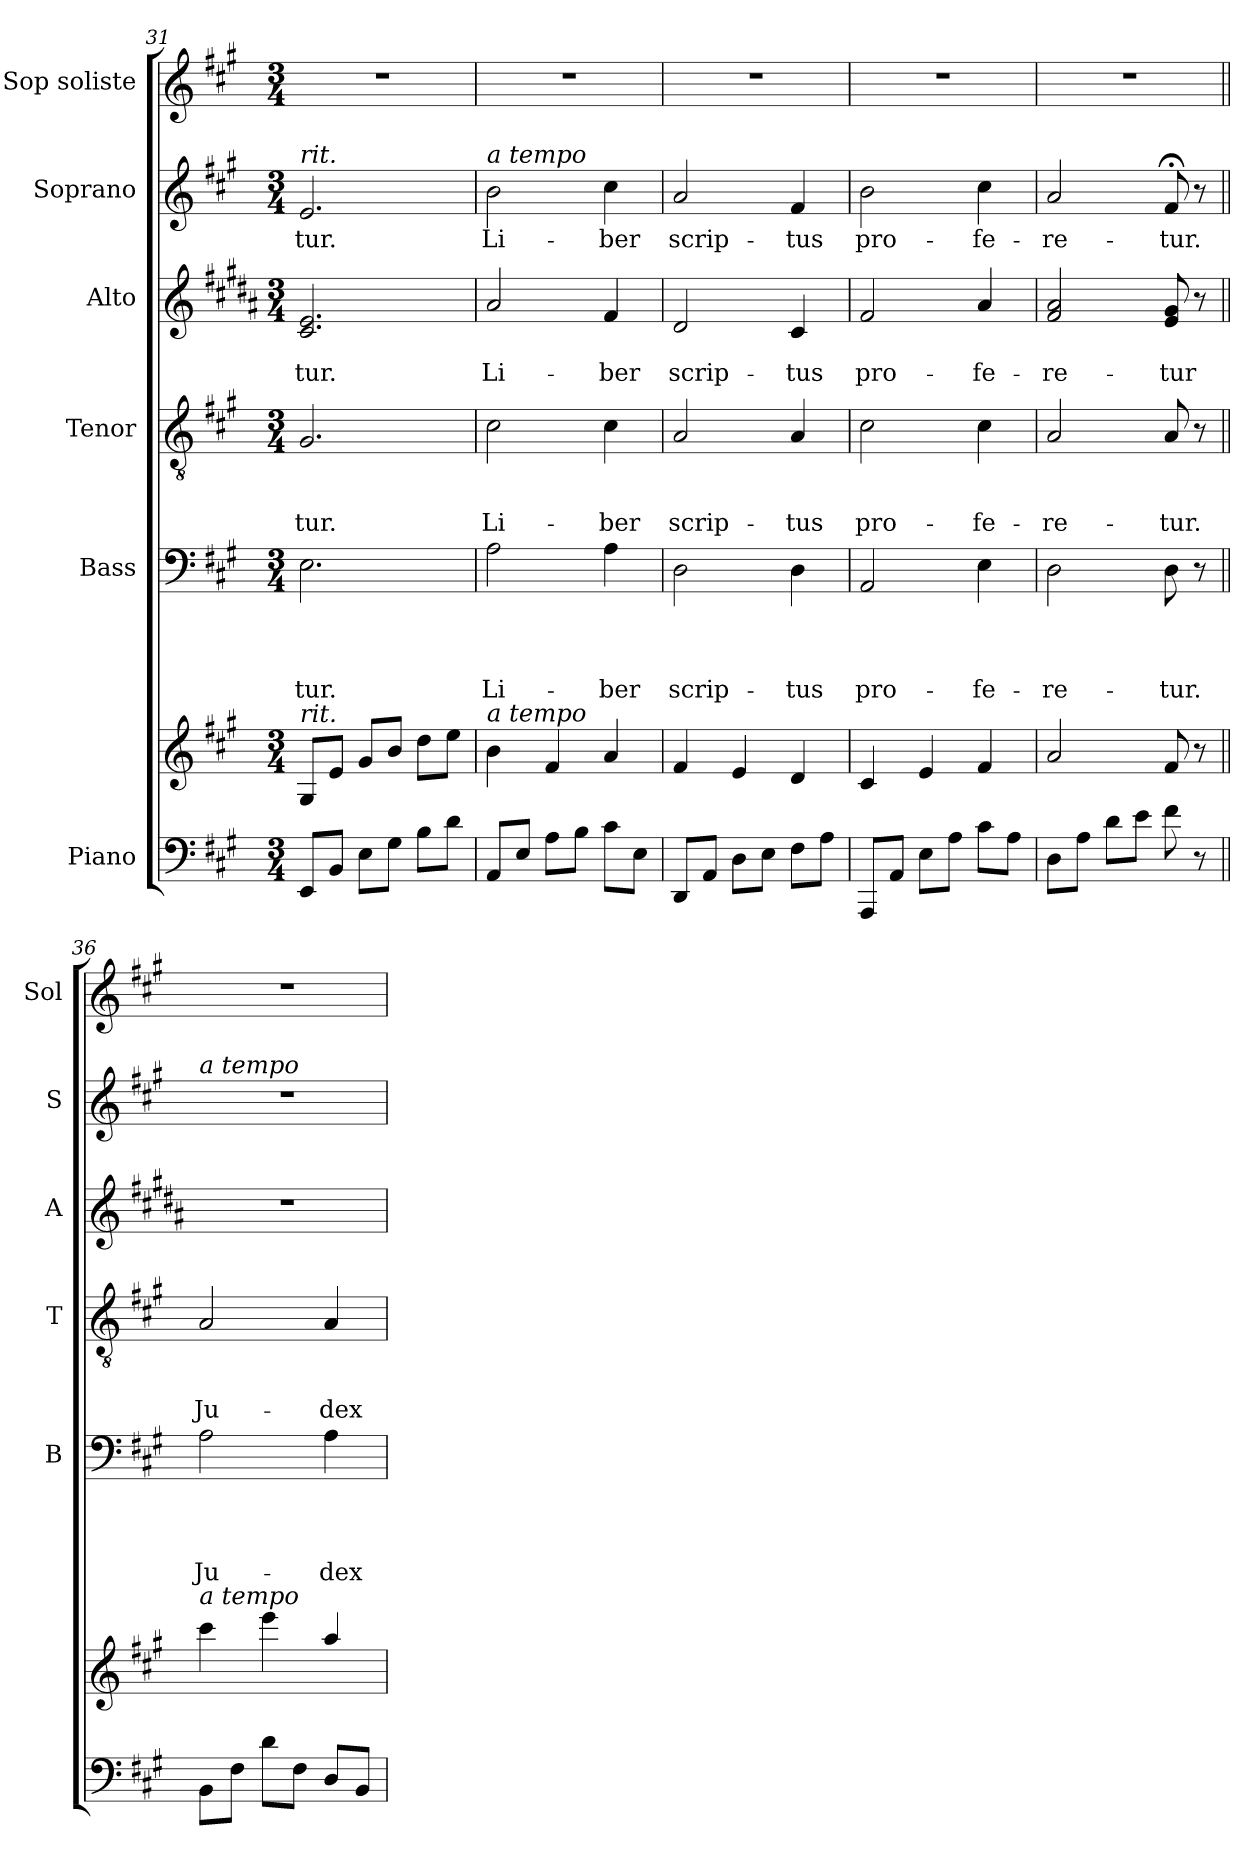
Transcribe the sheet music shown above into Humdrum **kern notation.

**kern	**kern	**kern	**text	**text	**text	**text	**kern	**text	**text	**text	**kern	**text	**text	**kern	**text	**kern
*part6	*part6	*part5	*part5	*part5	*part5	*part5	*part4	*part4	*part4	*part4	*part3	*part3	*part3	*part2	*part2	*part1
*staff7	*staff6	*staff5	*staff5	*staff5	*staff5	*staff5	*staff4	*staff4	*staff4	*staff4	*staff3	*staff3	*staff3	*staff2	*staff2	*staff1
*I"Piano	*	*I"Bass	*	*	*	*	*I"Tenor	*	*	*	*I"Alto	*	*	*I"Soprano	*	*I"Sop soliste
*	*	*I'B	*	*	*	*	*I'T	*	*	*	*I'A	*	*	*I'S	*	*I'Sol
*clefF4	*clefG2	*clefF4	*	*	*	*	*clefGv2	*	*	*	*clefG2	*	*	*clefG2	*	*clefG2
*	*	*	*	*	*	*	*	*	*	*	*ITrd1c2	*	*	*	*	*
*k[f#c#g#]	*k[f#c#g#]	*k[f#c#g#]	*	*	*	*	*k[f#c#g#]	*	*	*	*k[f#c#g#]	*	*	*k[f#c#g#]	*	*k[f#c#g#]
*A:	*A:	*A:	*	*	*	*	*A:	*	*	*	*A:	*	*	*A:	*	*A:
*M3/4	*M3/4	*M3/4	*	*	*	*	*M3/4	*	*	*	*M3/4	*	*	*M3/4	*	*M3/4
=31	=31	=31	=31	=31	=31	=31	=31	=31	=31	=31	=31	=31	=31	=31	=31	=31
!	!	!	!	!	!	!LO:LY:b	!	!	!	!	!	!	!	!	!	!
!	!	!	!	!	!	!	!	!	!	!LO:LY:b	!	!	!	!	!	!
!	!	!	!	!	!	!	!	!	!	!	!	!	!LO:LY:b	!	!	!
!	!	!	!	!	!	!	!	!	!	!	!	!	!	!LO:TX:a:i:t=rit.	!	!
!	!LO:TX:a:i:t=rit.	!	!	!	!	!	!	!	!	!	!	!	!	!	!	!
!	!	!	!	!	!	!	!	!	!	!	!	!	!	!	!LO:LY:b	!
8EE/L	8G#/L	2.E\	.	.	.	-tur.	2.G#/	.	.	-tur.	2.B/ 2.d/	.	-tur.	2.e/	-tur.	2.r
8BB/J	8e/J	.	.	.	.	.	.	.	.	.	.	.	.	.	.	.
8E\L	8g#/L	.	.	.	.	.	.	.	.	.	.	.	.	.	.	.
8G#\J	8b/J	.	.	.	.	.	.	.	.	.	.	.	.	.	.	.
8B\L	8dd\L	.	.	.	.	.	.	.	.	.	.	.	.	.	.	.
8d\J	8ee\J	.	.	.	.	.	.	.	.	.	.	.	.	.	.	.
=32	=32	=32	=32	=32	=32	=32	=32	=32	=32	=32	=32	=32	=32	=32	=32	=32
!	!	!	!	!	!	!LO:LY:b	!	!	!	!	!	!	!	!	!	!
!	!	!	!	!	!	!	!	!	!	!LO:LY:b	!	!	!	!	!	!
!	!	!	!	!	!	!	!	!	!	!	!	!	!LO:LY:b	!	!	!
!	!	!	!	!	!	!	!	!	!	!	!	!	!	!LO:TX:a:i:t=a tempo	!	!
!	!LO:TX:a:i:t=a tempo	!	!	!	!	!	!	!	!	!	!	!	!	!	!	!
!	!	!	!	!	!	!	!	!	!	!	!	!	!	!	!LO:LY:b	!
8AA/L	4b\	2A\	.	.	.	Li-	2c#\	.	.	Li-	2g#/	.	Li-	2b\	Li-	2.r
8E/J	.	.	.	.	.	.	.	.	.	.	.	.	.	.	.	.
8A\L	4f#/	.	.	.	.	.	.	.	.	.	.	.	.	.	.	.
8B\J	.	.	.	.	.	.	.	.	.	.	.	.	.	.	.	.
!	!	!	!	!	!	!LO:LY:b	!	!	!	!	!	!	!	!	!	!
!	!	!	!	!	!	!	!	!	!	!LO:LY:b	!	!	!	!	!	!
!	!	!	!	!	!	!	!	!	!	!	!	!	!LO:LY:b	!	!	!
!	!	!	!	!	!	!	!	!	!	!	!	!	!	!	!LO:LY:b	!
8c#\L	4a/	4A\	.	.	.	-ber	4c#\	.	.	-ber	4e/	.	-ber	4cc#\	-ber	.
8E\J	.	.	.	.	.	.	.	.	.	.	.	.	.	.	.	.
=33	=33	=33	=33	=33	=33	=33	=33	=33	=33	=33	=33	=33	=33	=33	=33	=33
!	!	!	!	!	!	!LO:LY:b	!	!	!	!	!	!	!	!	!	!
!	!	!	!	!	!	!	!	!	!	!LO:LY:b	!	!	!	!	!	!
!	!	!	!	!	!	!	!	!	!	!	!	!	!LO:LY:b	!	!	!
!	!	!	!	!	!	!	!	!	!	!	!	!	!	!	!LO:LY:b	!
8DD/L	4f#/	2D\	.	.	.	scrip-	2A/	.	.	scrip-	2c#/	.	scrip-	2a/	scrip-	2.r
8AA/J	.	.	.	.	.	.	.	.	.	.	.	.	.	.	.	.
8D\L	4e/	.	.	.	.	.	.	.	.	.	.	.	.	.	.	.
8E\J	.	.	.	.	.	.	.	.	.	.	.	.	.	.	.	.
!	!	!	!	!	!	!LO:LY:b	!	!	!	!	!	!	!	!	!	!
!	!	!	!	!	!	!	!	!	!	!LO:LY:b	!	!	!	!	!	!
!	!	!	!	!	!	!	!	!	!	!	!	!	!LO:LY:b	!	!	!
!	!	!	!	!	!	!	!	!	!	!	!	!	!	!	!LO:LY:b	!
8F#\L	4d/	4D\	.	.	.	-tus	4A/	.	.	-tus	4B/	.	-tus	4f#/	-tus	.
8A\J	.	.	.	.	.	.	.	.	.	.	.	.	.	.	.	.
=34	=34	=34	=34	=34	=34	=34	=34	=34	=34	=34	=34	=34	=34	=34	=34	=34
!	!	!	!	!	!	!LO:LY:b	!	!	!	!	!	!	!	!	!	!
!	!	!	!	!	!	!	!	!	!	!LO:LY:b	!	!	!	!	!	!
!	!	!	!	!	!	!	!	!	!	!	!	!	!LO:LY:b	!	!	!
!	!	!	!	!	!	!	!	!	!	!	!	!	!	!	!LO:LY:b	!
8AAA/L	4c#/	2AA/	.	.	.	pro-	2c#\	.	.	pro-	2e/	.	pro-	2b\	pro-	2.r
8AA/J	.	.	.	.	.	.	.	.	.	.	.	.	.	.	.	.
8E\L	4e/	.	.	.	.	.	.	.	.	.	.	.	.	.	.	.
8A\J	.	.	.	.	.	.	.	.	.	.	.	.	.	.	.	.
!	!	!	!	!	!	!LO:LY:b	!	!	!	!	!	!	!	!	!	!
!	!	!	!	!	!	!	!	!	!	!LO:LY:b	!	!	!	!	!	!
!	!	!	!	!	!	!	!	!	!	!	!	!	!LO:LY:b	!	!	!
!	!	!	!	!	!	!	!	!	!	!	!	!	!	!	!LO:LY:b	!
8c#\L	4f#/	4E\	.	.	.	-fe-	4c#\	.	.	-fe-	4g#/	.	-fe-	4cc#\	-fe-	.
8A\J	.	.	.	.	.	.	.	.	.	.	.	.	.	.	.	.
=35	=35	=35	=35	=35	=35	=35	=35	=35	=35	=35	=35	=35	=35	=35	=35	=35
!	!	!	!	!	!	!LO:LY:b	!	!	!	!	!	!	!	!	!	!
!	!	!	!	!	!	!	!	!	!	!LO:LY:b	!	!	!	!	!	!
!	!	!	!	!	!	!	!	!	!	!	!	!	!LO:LY:b	!	!	!
!	!	!	!	!	!	!	!	!	!	!	!	!	!	!	!LO:LY:b	!
8D\L	2a/	2D\	.	.	.	-re-	2A/	.	.	-re-	2e/ 2g#/	.	-re-	2a/	-re-	2.r
8A\J	.	.	.	.	.	.	.	.	.	.	.	.	.	.	.	.
8d\L	.	.	.	.	.	.	.	.	.	.	.	.	.	.	.	.
8e\J	.	.	.	.	.	.	.	.	.	.	.	.	.	.	.	.
!	!	!	!	!	!	!LO:LY:b	!	!	!	!	!	!	!	!	!	!
!	!	!	!	!	!	!	!	!	!	!LO:LY:b	!	!	!	!	!	!
!	!	!	!	!	!	!	!	!	!	!	!	!	!LO:LY:b	!	!	!
!	!	!	!	!	!	!	!	!	!	!	!	!	!	!	!LO:LY:b	!
8f#\	8f#/	8D\	.	.	.	-tur.	8A/	.	.	-tur.	8d/ 8f#/	.	-tur	8f#;</	-tur.	.
8r	8r	8r	.	.	.	.	8r	.	.	.	8r	.	.	8r	.	.
=36||	=36||	=36||	=36||	=36||	=36||	=36||	=36||	=36||	=36||	=36||	=36||	=36||	=36||	=36||	=36||	=36||
!	!	!	!	!	!	!LO:LY:b	!	!	!	!	!	!	!	!	!	!
!	!	!	!	!	!	!	!	!	!	!	!	!	!	!LO:TX:a:i:t=a tempo	!	!
!	!LO:TX:a:i:t=a tempo	!	!	!	!	!	!	!	!	!	!	!	!	!	!	!
!	!	!	!	!	!	!	!	!	!	!LO:LY:b	!	!	!	!	!	!
8BB\L	4ccc#\	2A\	.	.	.	Ju-	2A/	.	.	Ju-	2.r	.	.	2.r	.	2.r
8F#\J	.	.	.	.	.	.	.	.	.	.	.	.	.	.	.	.
8d\L	4eee\	.	.	.	.	.	.	.	.	.	.	.	.	.	.	.
8F#\J	.	.	.	.	.	.	.	.	.	.	.	.	.	.	.	.
!	!	!	!	!	!	!LO:LY:b	!	!	!	!	!	!	!	!	!	!
!	!	!	!	!	!	!	!	!	!	!LO:LY:b	!	!	!	!	!	!
8D/L	4aa/	4A\	.	.	.	-dex	4A/	.	.	-dex	.	.	.	.	.	.
8BB/J	.	.	.	.	.	.	.	.	.	.	.	.	.	.	.	.
=	=	=	=	=	=	=	=	=	=	=	=	=	=	=	=	=
*-	*-	*-	*-	*-	*-	*-	*-	*-	*-	*-	*-	*-	*-	*-	*-	*-
